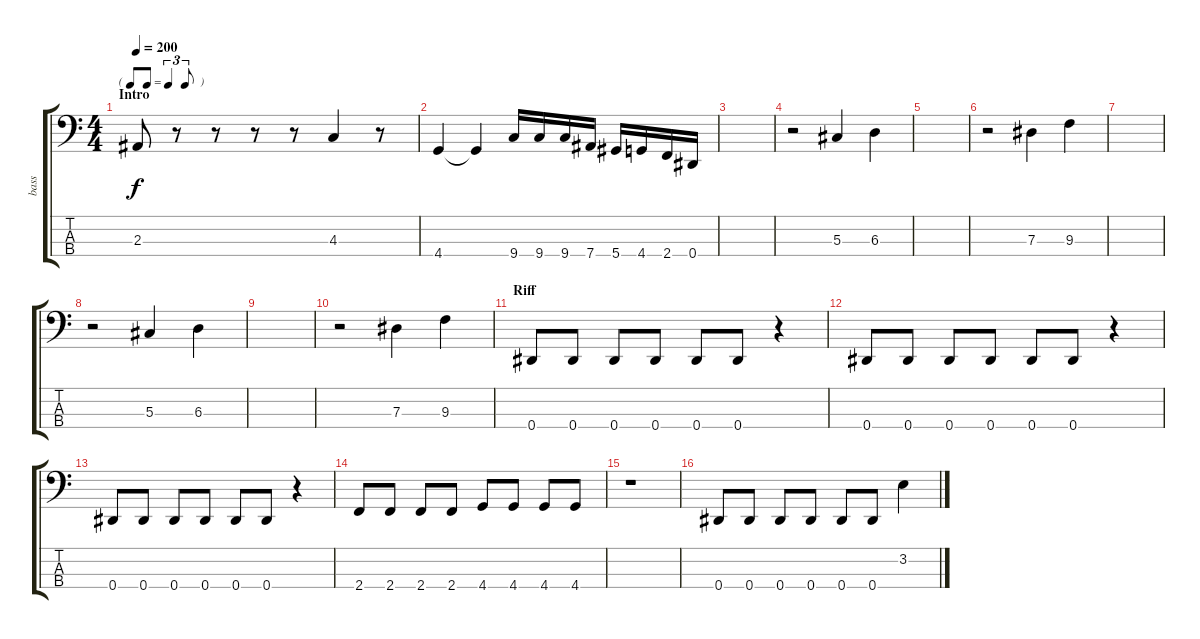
\track ("bass" "bass") {instrument slapbass1}
\staff {score tabs}
\tuning (Gb2 Db2 Ab1 Eb1) {hide}
\ts (4 4)
\tf triplet8th
\section ("" "Intro")
\tempo 200
\clef f4
\ks c
2.3.8{dy f instrument slapbass1} r.8 r.8 r.8 r.8 4.3.4 r.8 |
4.4.4 4.4{t}.4 9.4.16 9.4.16 9.4.16 7.4.16 5.4.16 4.4.16 2.4.16 0.4.16 |
|
r.2 5.3.4 6.3.4 |
|
r.2 7.3.4 9.3.4 |
|
r.2 5.3.4 6.3.4 |
|
r.2 7.3.4 9.3.4 |
\section ("" "Riff")
0.4.8 0.4.8 0.4.8 0.4.8 0.4.8 0.4.8 r.4 |
0.4.8 0.4.8 0.4.8 0.4.8 0.4.8 0.4.8 r.4 |
0.4.8 0.4.8 0.4.8 0.4.8 0.4.8 0.4.8 r.4 |
2.4.8 2.4.8 2.4.8 2.4.8 4.4.8 4.4.8 4.4.8 4.4.8 |
r.1 |
0.4.8 0.4.8 0.4.8 0.4.8 0.4.8 0.4.8 3.2.4
